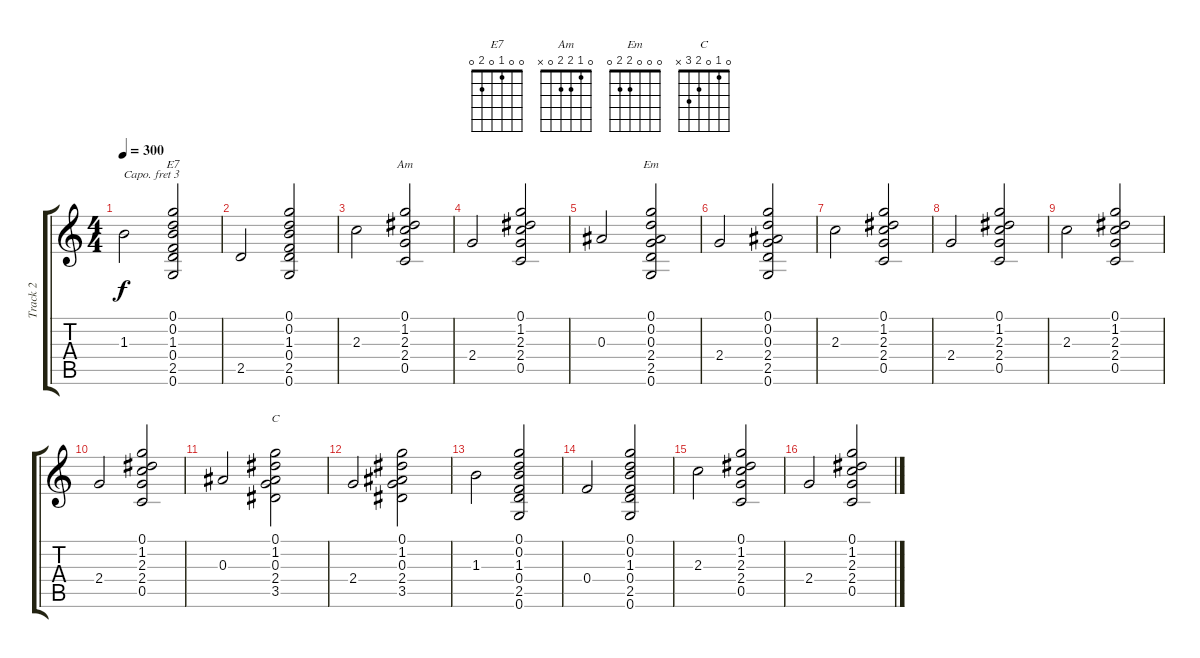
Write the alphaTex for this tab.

\track ("Track 2" "Track 2") {instrument acousticguitarsteel}
\staff {score tabs}
\capo 3
\tuning (E4 B3 G3 D3 A2 E2) {hide}
\chord ("E7" 0 0 1 0 2 0)
\chord ("Am" 0 1 2 2 0 x)
\chord ("Em" 0 0 0 2 2 0)
\chord ("C" 0 1 0 2 3 x)
\ts (4 4)
\tempo 300
\clef g2
\ks c
1.3.2{dy f} (0.1 0.2 1.3 0.4 2.5 0.6).2{ch "E7"} |
2.5.2 (0.1 0.2 1.3 0.4 2.5 0.6).2 |
2.3.2 (0.1 1.2 2.3 2.4 0.5).2{ch "Am"} |
2.4.2 (0.1 1.2 2.3 2.4 0.5).2 |
0.3.2 (0.1 0.2 0.3 2.4 2.5 0.6).2{ch "Em"} |
2.4.2 (0.1 0.2 0.3 2.4 2.5 0.6).2 |
2.3.2 (0.1 1.2 2.3 2.4 0.5).2 |
2.4.2 (0.1 1.2 2.3 2.4 0.5).2 |
2.3.2 (0.1 1.2 2.3 2.4 0.5).2 |
2.4.2 (0.1 1.2 2.3 2.4 0.5).2 |
0.3.2 (0.1 1.2 0.3 2.4 3.5).2{ch "C"} |
2.4.2 (0.1 1.2 0.3 2.4 3.5).2 |
1.3.2 (0.1 0.2 1.3 0.4 2.5 0.6).2 |
0.4.2 (0.1 0.2 1.3 0.4 2.5 0.6).2 |
2.3.2 (0.1 1.2 2.3 2.4 0.5).2 |
2.4.2 (0.1 1.2 2.3 2.4 0.5).2
